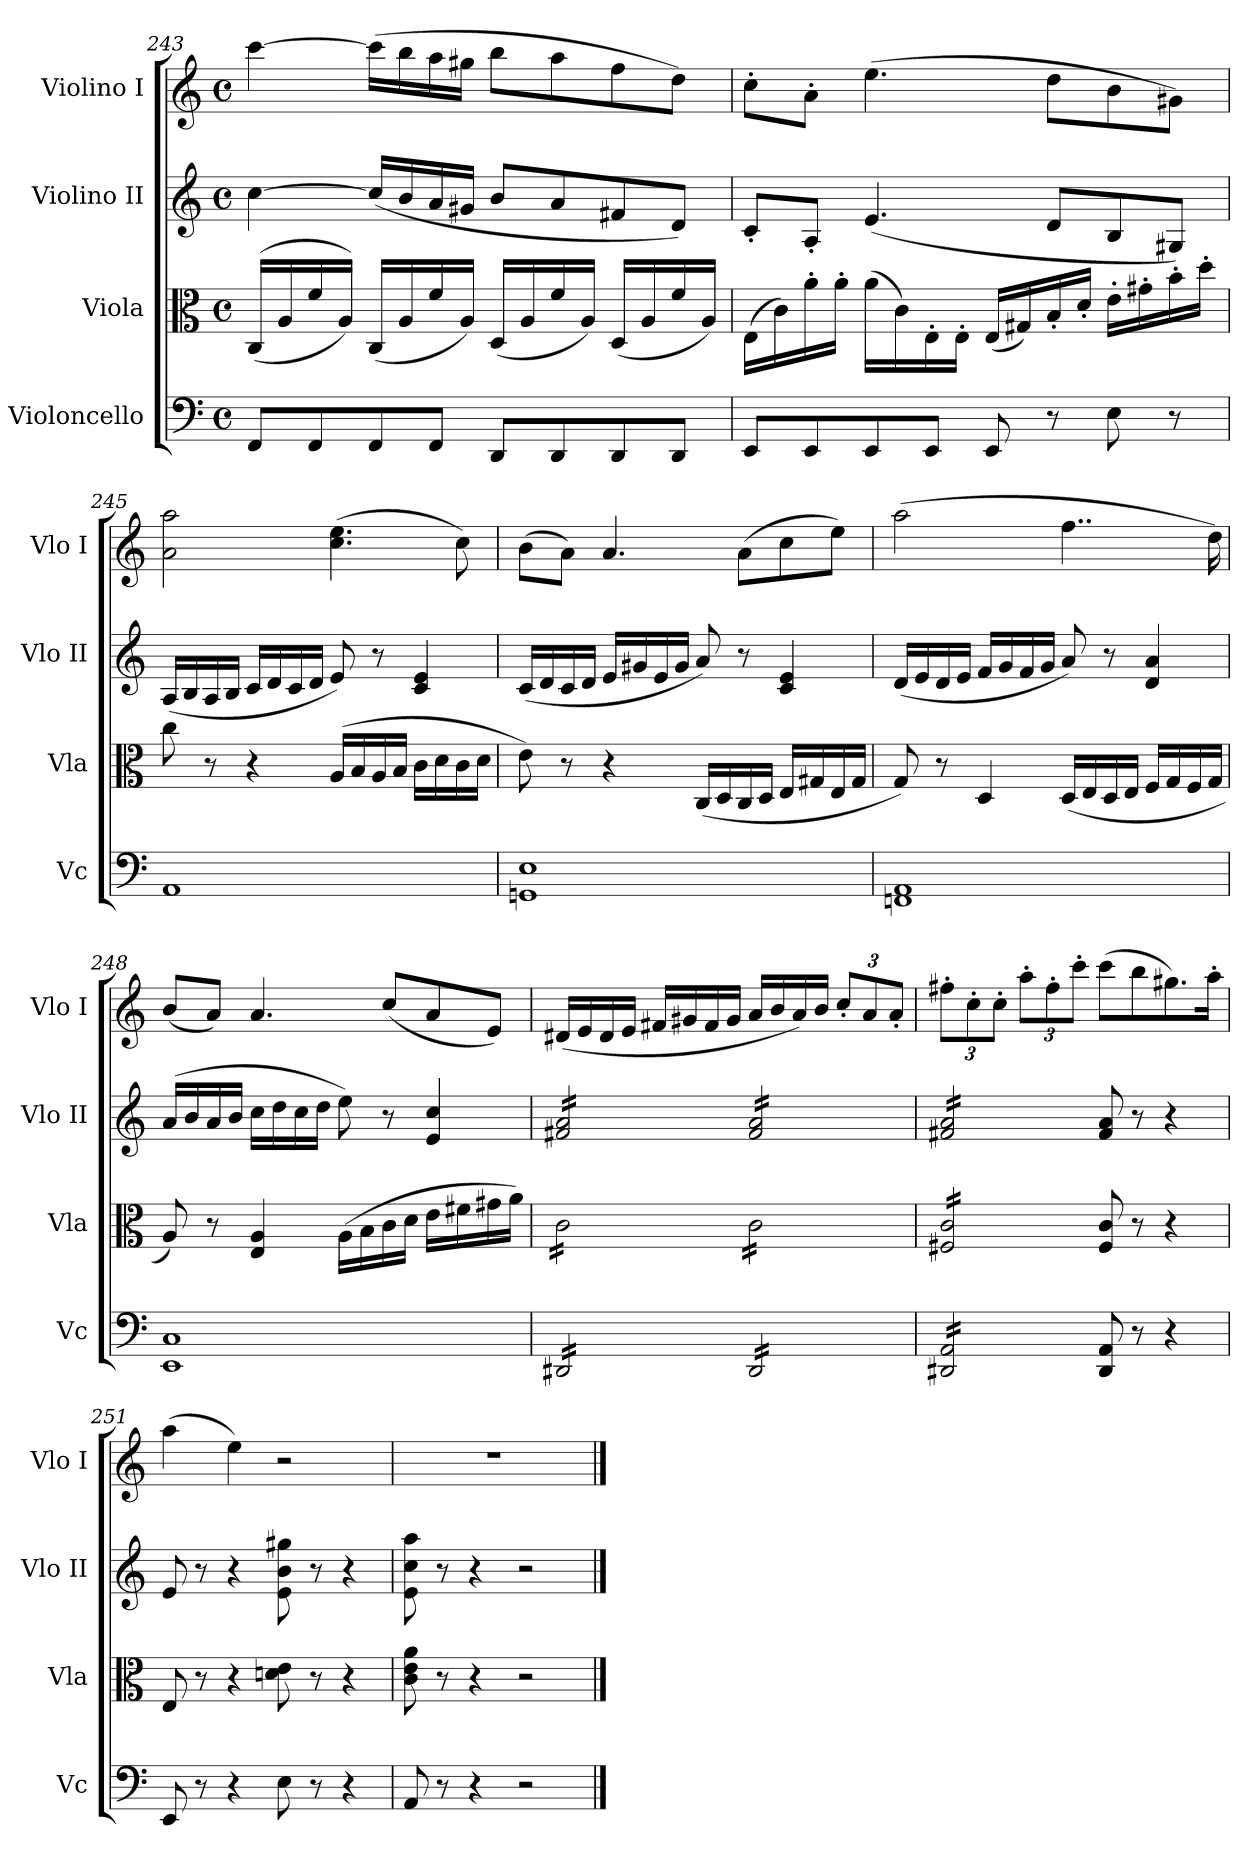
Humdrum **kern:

**kern	**kern	**kern	**kern
*part4	*part3	*part2	*part1
*staff4	*staff3	*staff2	*staff1
*I"Violoncello	*I"Viola	*I"Violino II	*I"Violino I
*I'Vc	*I'Vla	*I'Vlo II	*I'Vlo I
!!LO:PB:g=z
*clefF4	*clefC3	*clefG2	*clefG2
*k[]	*k[]	*k[]	*k[]
*M4/4	*M4/4	*M4/4	*M4/4
*met(c)	*met(c)	*met(c)	*met(c)
=243	=243	=243	=243
8FF/L	((16C/LL	[4cc\	[4ccc\
.	16A/	.	.
8FF/	16f/	.	.
.	16A/JJ))	.	.
8FF/	(16C/LL	(16cc/LL]	(16ccc\LL]
.	16A/	16b/	16bb\
8FF/J	16f/	16a/	16aa\
.	16A/JJ)	16g#X/JJ	16gg#X\JJ
8DD/L	(16D/LL	8b/L	8bb\L
.	16A/	.	.
8DD/	16f/	8a/	8aa\
.	16A/JJ)	.	.
8DD/	(16D/LL	8f#X/	8ff\
.	16A/	.	.
8DD/J	16f/	8d/J)	8dd\J)
.	16A/JJ)	.	.
=244	=244	=244	=244
8EE/L	(16E\LL	8c'/L	8cc'\L
.	16c\)	.	.
8EE/	16a'\	8A'/J	8a'\J
.	16a'\JJ	.	.
8EE/	(16a\LL	(4.e/	(4.ee\
.	16c\)	.	.
8EE/J	16E'\	.	.
.	16E'\JJ	.	.
8EE/	(16E/LL	.	.
.	16G#X/)	.	.
8r	16B'/	8d/L	8dd\L
.	16d'/JJ	.	.
8E\	16e'\LL	8B/	8b\
.	16g#X'\	.	.
8r	16b'\	8G#X/J)	8g#X\J)
.	16dd'\JJ	.	.
=245	=245	=245	=245
1AA	8cc\	(16A/LL	2a\ 2aa\
.	.	16B/	.
.	8r	16A/	.
.	.	16B/JJ	.
.	4r	16c/LL	.
.	.	16d/	.
.	.	16c/	.
.	.	16d/JJ	.
.	(16A/LL	8e/)	(4.cc\ 4.ee\
.	16B/	.	.
.	16A/	8r	.
.	16B/JJ	.	.
.	16c\LL	4c/ 4e/	.
.	16d\	.	.
.	16c\	.	8cc\)
.	16d\JJ	.	.
=246	=246	=246	=246
1GGn 1E	8e\)	(16c/LL	(8b\L
.	.	16d/	.
.	8r	16c/	8a\J)
.	.	16d/JJ	.
.	4r	16e/LL	4.a/
.	.	16g#X/	.
.	.	16e/	.
.	.	16g#/JJ	.
.	(16C/LL	8a/)	.
.	16D/	.	.
.	16C/	8r	(8a\L
.	16D/JJ	.	.
.	16E/LL	4c/ 4e/	8cc\
.	16G#X/	.	.
.	16E/	.	8ee\J)
.	16G#/JJ	.	.
!!LO:LB:g=z
=247	=247	=247	=247
1FFn 1AA	8G/)	(16d/LL	(2aa\
.	.	16e/	.
.	8r	16d/	.
.	.	16e/JJ	.
.	4D/	16f/LL	.
.	.	16g/	.
.	.	16f/	.
.	.	16g/JJ	.
.	(16D/LL	8a/)	4..ff\
.	16E/	.	.
.	16D/	8r	.
.	16E/JJ	.	.
.	16F/LL	4d/ 4a/	.
.	16G/	.	.
.	16F/	.	.
.	16G/JJ	.	16dd\)
=248	=248	=248	=248
1EE 1C	8A/)	(16a/LL	(8b/L
.	.	16b/	.
.	8r	16a/	8a/J)
.	.	16b/JJ	.
.	4E/ 4A/	16cc\LL	4.a/
.	.	16dd\	.
.	.	16cc\	.
.	.	16dd\JJ	.
.	(16A\LL	8ee\)	.
.	16B\	.	.
.	16c\	8r	(8cc/L
.	16d\JJ	.	.
.	16e\LL	4e/ 4cc/	8a/
.	16f#X\	.	.
.	16g#X\	.	8e/J)
.	16a\JJ)	.	.
=249	=249	=249	=249
*tremolo	*	*	*
*	*tremolo	*	*
*	*	*tremolo	*
16DD#X/LL	16c\LL	16f#X/ 16a/LL	(16d#X/LL
16DD#X/	16c\	16f#X/ 16a/	16e/
16DD#X/	16c\	16f#X/ 16a/	16d#/
16DD#X/	16c\	16f#X/ 16a/	16e/JJ
16DD#X/	16c\	16f#X/ 16a/	16f#X/LL
16DD#X/	16c\	16f#X/ 16a/	16g#X/
16DD#X/	16c\	16f#X/ 16a/	16f#/
16DD#X/JJ	16c\JJ	16f#X/ 16a/JJ	16g#/JJ
16DD#/LL	16c\LL	16f#/ 16a/LL	16a/LL
16DD#/	16c\	16f#/ 16a/	16b/
16DD#/	16c\	16f#/ 16a/	16a/)
16DD#/	16c\	16f#/ 16a/	16b/JJ
*	*	*	*Xbrackettup
16DD#/	16c\	16f#/ 16a/	12cc'/L
16DD#/	16c\	16f#/ 16a/	.
.	.	.	12a/
16DD#/	16c\	16f#/ 16a/	.
.	.	.	12a'/J
16DD#/JJ	16c\JJ	16f#/ 16a/JJ	.
=250	=250	=250	=250
16DD#X/ 16AA/LL	16F#X/ 16c/LL	16f#X/ 16a/LL	12ff#X'\L
16DD#X/ 16AA/	16F#X/ 16c/	16f#X/ 16a/	.
.	.	.	12cc'\
16DD#X/ 16AA/	16F#X/ 16c/	16f#X/ 16a/	.
.	.	.	12cc'\J
16DD#X/ 16AA/	16F#X/ 16c/	16f#X/ 16a/	.
16DD#X/ 16AA/	16F#X/ 16c/	16f#X/ 16a/	12aa'\L
16DD#X/ 16AA/	16F#X/ 16c/	16f#X/ 16a/	.
.	.	.	12ff#'\
16DD#X/ 16AA/	16F#X/ 16c/	16f#X/ 16a/	.
.	.	.	12ccc'\J
16DD#X/ 16AA/JJ	16F#X/ 16c/JJ	16f#X/ 16a/JJ	.
*	*	*Xtremolo	*
*	*Xtremolo	*	*
*Xtremolo	*	*	*
8DD#/ 8AA/	8F#/ 8c/	8f#/ 8a/	(8ccc\L
8r	8r	8r	8bb\
4r	4r	4r	8.gg#X\)
.	.	.	16aa'\Jk
=251	=251	=251	=251
8EE/	8E/	8e/	(4aa\
8r	8r	8r	.
4r	4r	4r	4ee\)
8E\	8dn\ 8e\	8e\ 8b\ 8gg#X\	2r
8r	8r	8r	.
4r	4r	4r	.
=252	=252	=252	=252
8AA/	8c\ 8e\ 8a\	8e\ 8cc\ 8aa\	1r
8r	8r	8r	.
4r	4r	4r	.
2r	2r	2r	.
==	==	==	==
*-	*-	*-	*-
